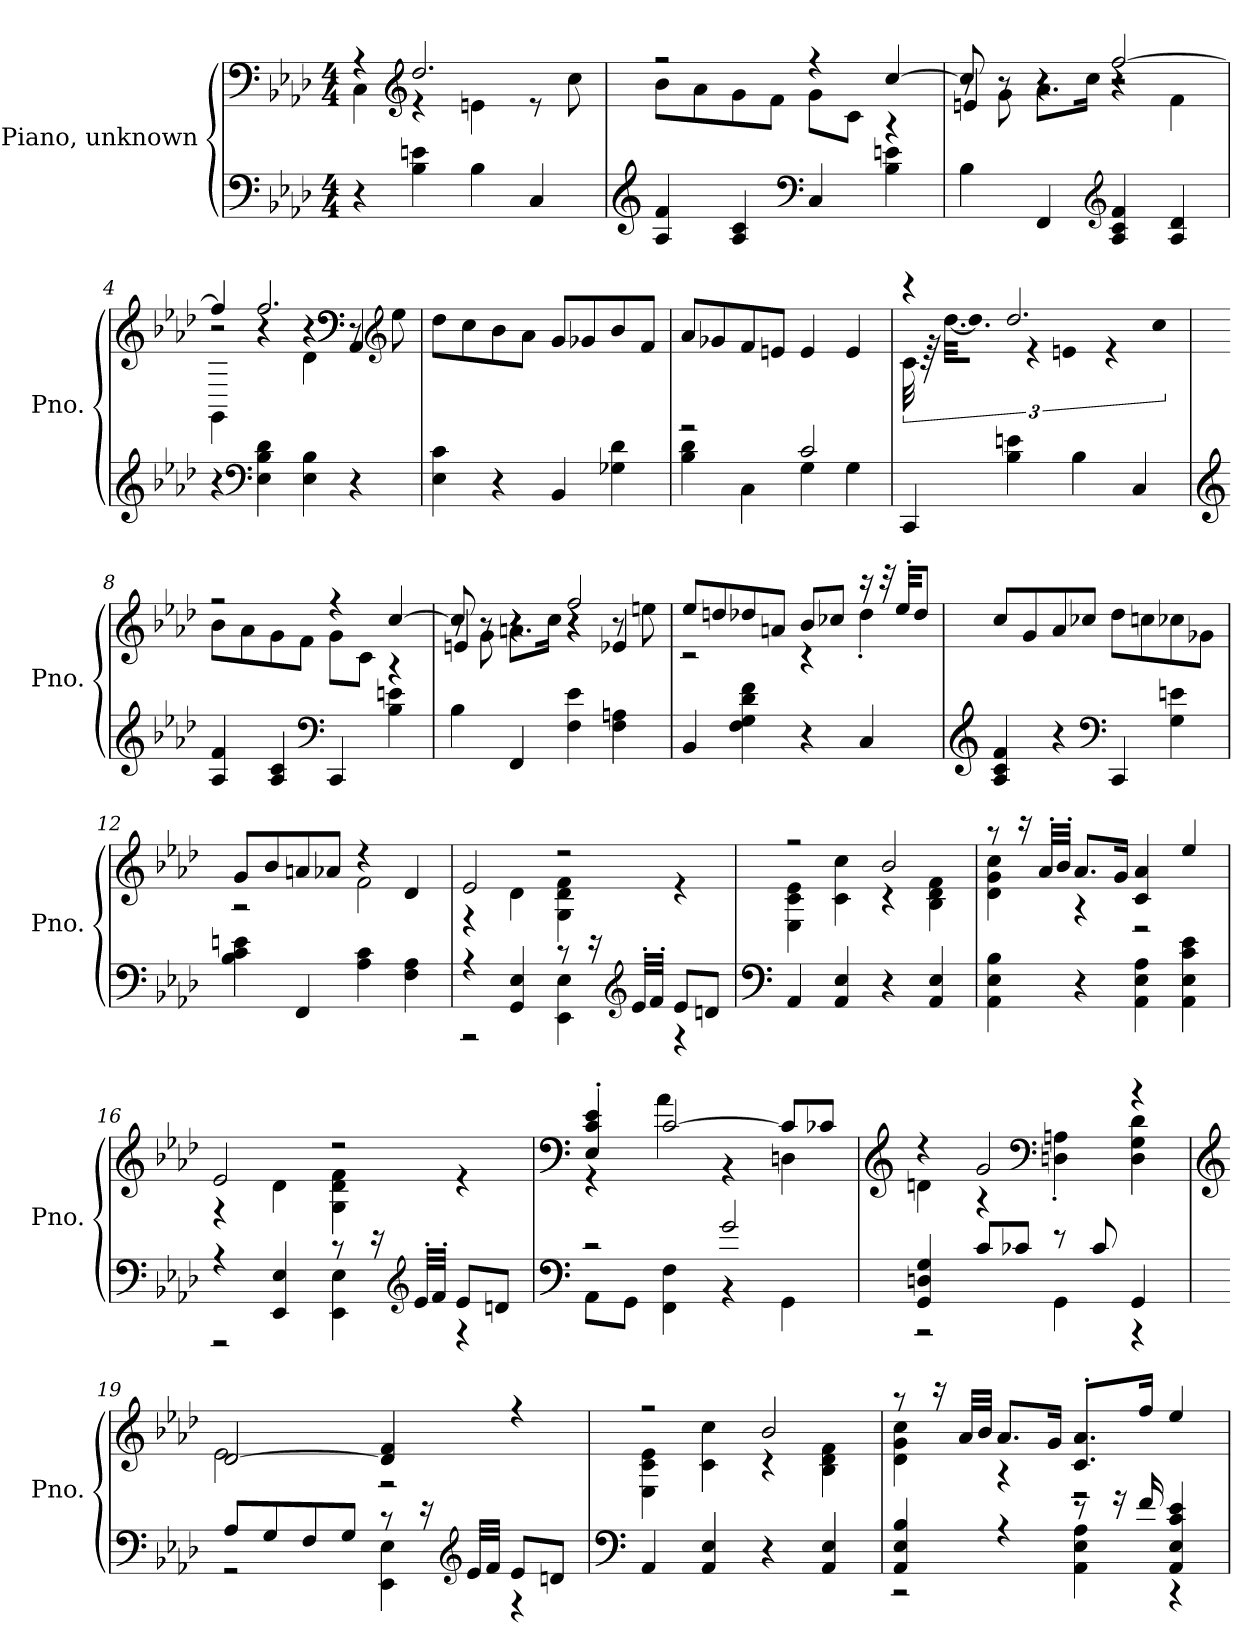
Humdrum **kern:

**kern	**kern
*part1	*part1
*staff2	*staff1
*I"Piano, unknown	*
*I'Pno.	*
*clefF4	*clefF4
*k[b-e-a-d-]	*k[b-e-a-d-]
*M4/4	*M4/4
*MM120	*MM120
=1	=1
*	*^
4r	4r	4C\
*	*clefG2	*
4B-\ 4en\	2.dd-/	4r
4B-\	.	4en\
4C/	.	8r
.	.	8cc\
=2	=2	=2
*clefG2	*	*
4A-/ 4f/	2r	8b-\L
.	.	8a-\
4A-/ 4c/	.	8g\
.	.	8f\J
*clefF4	*	*
4C/	4r	8g\L
.	.	8c\J
4B-\ 4en\	[4cc/	4r
=3	=3	=3
*	*	*^
4B-\	8cc/]	8r	4en/
.	8r	8g\	.
4FF/	4r	8.a-\L	4r
.	.	16cc\Jk	.
*clefG2	*	*	*
4A-/ 4c/ 4f/	[2ff/	4r	2r
4A-/ 4d-/	.	4f\	.
=4	=4	=4	=4
4r	4ff/]	4GG\	2r
*clefF4	*	*	*
4E-\ 4B-\ 4d-\	2.ff/	4r	.
4E-\ 4B-\	.	4d-\	4r
*	*clefF4	*	*
4r	.	8r	4AA-/
*	*clefG2	*	*
.	.	8ee-\	.
*	*v	*v	*v
!!LO:LB:g=z
=5	=5
4E-\ 4c\	8dd-\L
.	8cc\
4r	8b-\
.	8a-\J
4BB-/	8g/L
.	8g-X/
4G-X\ 4d-\	8b-/
.	8f/J
=6	=6
*^	*
2r	4B-\ 4d-\	8a-/L
.	.	8g-X/
.	4C\	8f/
.	.	8en/J
2c/	4G\	4e/
.	4G\	4e/
*v	*v	*
=7	=7
*	*^
4CC/	4r	48c\
.	.	96r
.	.	[48.dd-\KKL
.	.	8.dd-\J]
4B-\ 4en\	2.dd-/	4r
4B-\	.	4en\
4C/	.	8r
.	.	8cc\
=8	=8	=8
*clefG2	*	*
4A-/ 4f/	2r	8b-\L
.	.	8a-\
4A-/ 4c/	.	8g\
.	.	8f\J
*clefF4	*	*
4CC/	4r	8g\L
.	.	8c\J
4B-\ 4en\	[4cc/	4r
!!LO:LB:g=z
=9	=9	=9
*	*	*^
4B-\	8cc/]	8r	4en/
.	8r	8g\	.
4FF/	4r	8.an\L	4r
.	.	16cc\Jk	.
4F\ 4e-\	2ff/	4r	4r
4F\ 4An\	.	8r	4e-X/
.	.	8een\	.
*	*	*v	*v
=10	=10	=10
4BB-/	8ee-/L	2r
.	8ddn/	.
4F\ 4G\ 4d-\ 4f\	8dd-X/	.
.	8an/J	.
4r	8b-/L	4r
.	8cc-X/J	.
4C/	16r	4dd-'\
.	32r	.
.	32ee-'/KKL	.
.	8dd-/J	.
*	*v	*v
=11	=11
*clefG2	*
4A-/ 4c/ 4f/	8cc/L
.	8g/
4r	8a-/
.	8cc-X/J
*clefF4	*
4CC/	8dd-\L
.	8ccn\
4G\ 4en\	8cc-X\
.	8g-X\J
!!LO:LB:g=z
=12	=12
*	*^
4B-\ 4c\ 4en\	8g/L	2r
.	8b-/	.
4FF/	8an/	.
.	8a-X/J	.
4A-\ 4c\	4r	2f\
4F\ 4A-\	4d-/	.
=13	=13	=13
*^	*	*
4r	2r	2e-/	4r
4GG/ 4E-/	.	.	4d-\
8r	4EE-\ 4E-\	2r	4G\ 4d-\ 4f\
16r	.	.	.
*clefG2	*	*	*
32e-'/LLL	.	.	.
32f'/JJJ	.	.	.
8e-/L	4r	.	4r
8dn/J	.	.	.
*v	*v	*	*
=14	=14	=14
*clefF4	*	*
4AA-/	2r	4E-\ 4c\ 4e-\
4AA-/ 4E-/	.	4c\ 4cc\
4r	2b-/	4r
4AA-/ 4E-/	.	4B-\ 4d-\ 4f\
=15	=15	=15
4AA-\ 4E-\ 4B-\	8r	4d-\ 4g\ 4cc\
.	16r	.
.	32a-'/LLL	.
.	32b-'/JJJ	.
4r	8.a-/L	4r
.	16g/Jk	.
4AA-\ 4E-\ 4A-\	4c/ 4a-/	2r
4AA-\ 4E-\ 4c\ 4e-\	4ee-/	.
!!LO:LB:g=z	!!
=16	=16	=16
*^	*	*
4r	2r	2e-/	4r
4EE-/ 4E-/	.	.	4d-\
8r	4EE-\ 4E-\	2r	4G\ 4d-\ 4f\
16r	.	.	.
*clefG2	*	*	*
32e-'/LLL	.	.	.
32f'/JJJ	.	.	.
8e-/L	4r	.	4r
8dn/J	.	.	.
=17	=17	=17	=17
*clefF4	*	*clefF4	*
2r	8AA-\L	4E-/' 4c/' 4e-/'	4r
.	8GG\J	.	.
.	4FF\ 4F\	[2c/	4a-\
2g/	4r	.	4r
.	4GG\	8c/L]	4Dn\
.	.	8c-X/J	.
=18	=18	=18	=18
*	*	*clefG2	*
4GG/ 4Dn/ 4G/	2r	4r	4dn\
8c/L	.	2g/	4r
8c-X/J	.	.	.
*	*	*clefF4	*
8r	4GG\	.	4Dn\' 4An\'
8c-/	.	.	.
4GG/	4r	4r	4D\ 4G\ 4d\
!!LO:LB:g=z	!!
=19	=19	=19	=19
*	*	*clefG2	*
8A-/L	2r	[2d-/	2e-\
8G/	.	.	.
8F/	.	.	.
8G/J	.	.	.
8r	4EE-\ 4E-\	4d-/] 4f/	2r
16r	.	.	.
*clefG2	*	*	*
32e-/LLL	.	.	.
32f/JJJ	.	.	.
8e-/L	4r	4r	.
8dn/J	.	.	.
*v	*v	*	*
=20	=20	=20
*clefF4	*	*
4AA-/	2r	4E-\ 4c\ 4e-\
4AA-/ 4E-/	.	4c\ 4cc\
4r	2b-/	4r
4AA-/ 4E-/	.	4B-\ 4d-\ 4f\
=21	=21	=21
*^	*	*
4AA-/ 4E-/ 4B-/	2r	8r	4d-\ 4g\ 4cc\
.	.	16r	.
.	.	32a-/LLL	.
.	.	32b-/JJJ	.
4r	.	8.a-/L	4r
.	.	16g/Jk	.
8r	4AA-\ 4E-\ 4A-\	8.c/' 8.a-/'L	2r
16r	.	.	.
16f/	.	16ff/Jk	.
4AA-/ 4E-/ 4c/ 4e-/	4r	4ee-/	.
*v	*v	*	*
*	*v	*v
=	=
*-	*-
